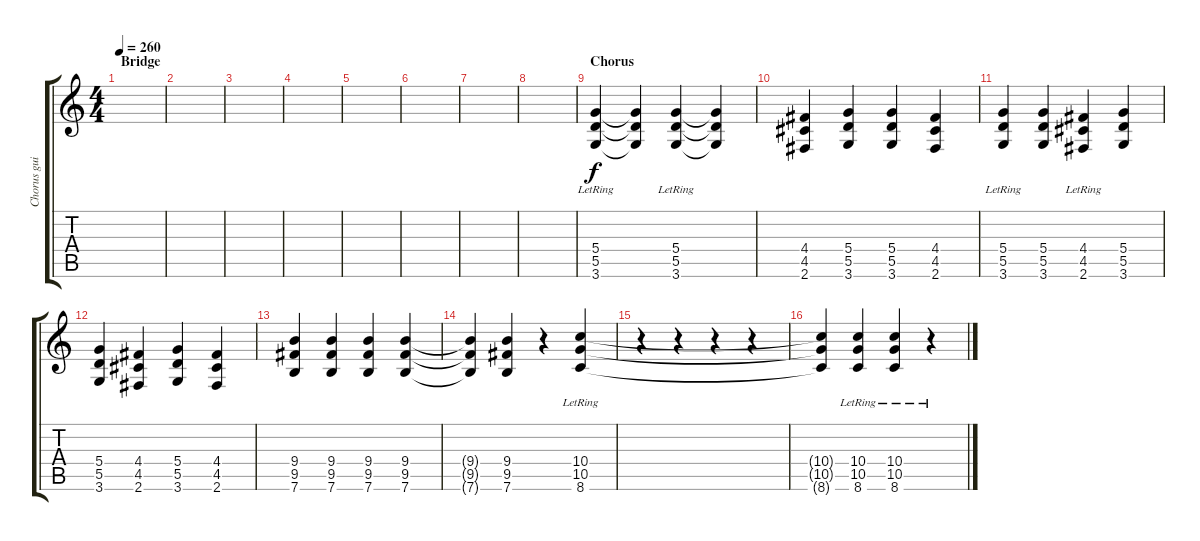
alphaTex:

\track ("Chorus guitar - Berry" "Chorus gui") {instrument distortionguitar}
\staff {score tabs}
\tuning (E4 B3 G3 D3 A2 E2) {hide}
\ts (4 4)
\section ("" "Bridge")
\tempo 260
\clef g2
\ks c
|
|
|
|
|
|
|
|
\section ("" "Chorus")
(5.4{lr} 5.5{lr} 3.6{lr}).4 (5.4{t} 5.5{t} 3.6{t}).4 (5.4{lr} 5.5{lr} 3.6{lr}).4 (5.4{t} 5.5{t} 3.6{t}).4 |
\section ("" "")
(4.4 4.5 2.6).4 (5.4 5.5 3.6).4 (5.4 5.5 3.6).4 (4.4 4.5 2.6).4 |
(5.4{lr} 5.5{lr} 3.6{lr}).4 (5.4 5.5 3.6).4 (4.4{lr} 4.5{lr} 2.6{lr}).4 (5.4 5.5 3.6).4 |
(5.4 5.5 3.6).4 (4.4 4.5 2.6).4 (5.4 5.5 3.6).4 (4.4 4.5 2.6).4 |
(9.4 9.5 7.6).4 (9.4 9.5 7.6).4 (9.4 9.5 7.6).4 (9.4 9.5 7.6).4 |
(9.4{t} 9.5{t} 7.6{t}).4 (9.4 9.5 7.6).4 r.4 (10.4{lr} 10.5{lr} 8.6{lr}).4 |
r.4 r.4 r.4 r.4 |
(10.4{t} 10.5{t} 8.6{t}).4 (10.4{lr} 10.5{lr} 8.6{lr}).4 (10.4{lr} 10.5{lr} 8.6{lr}).4 r.4
